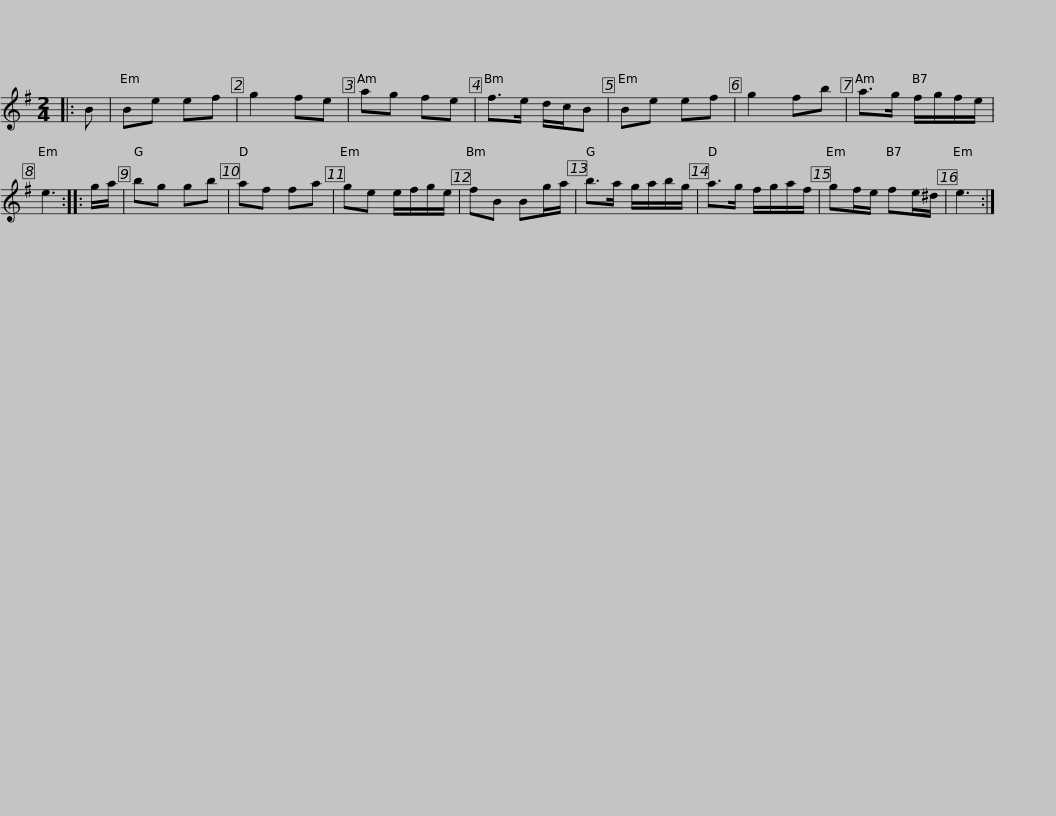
X:1
L:1/8
M:2/4
I:linebreak $
K:Emin
V:1 treble
V:1
|: B | Be ef | g2 fe | ag fe | f>e d/c/B | %5
 Be ef | g2 fb | a>g f/g/f/e/ | e3 :: g/a/ | %10
 bg gb |$ af fa | ge e/f/g/e/ | fB Bg/a/ | b>a g/a/b/g/ | %15
 a>g f/g/a/f/ | gf/e/ fe/^d/ | e3 :| %18
